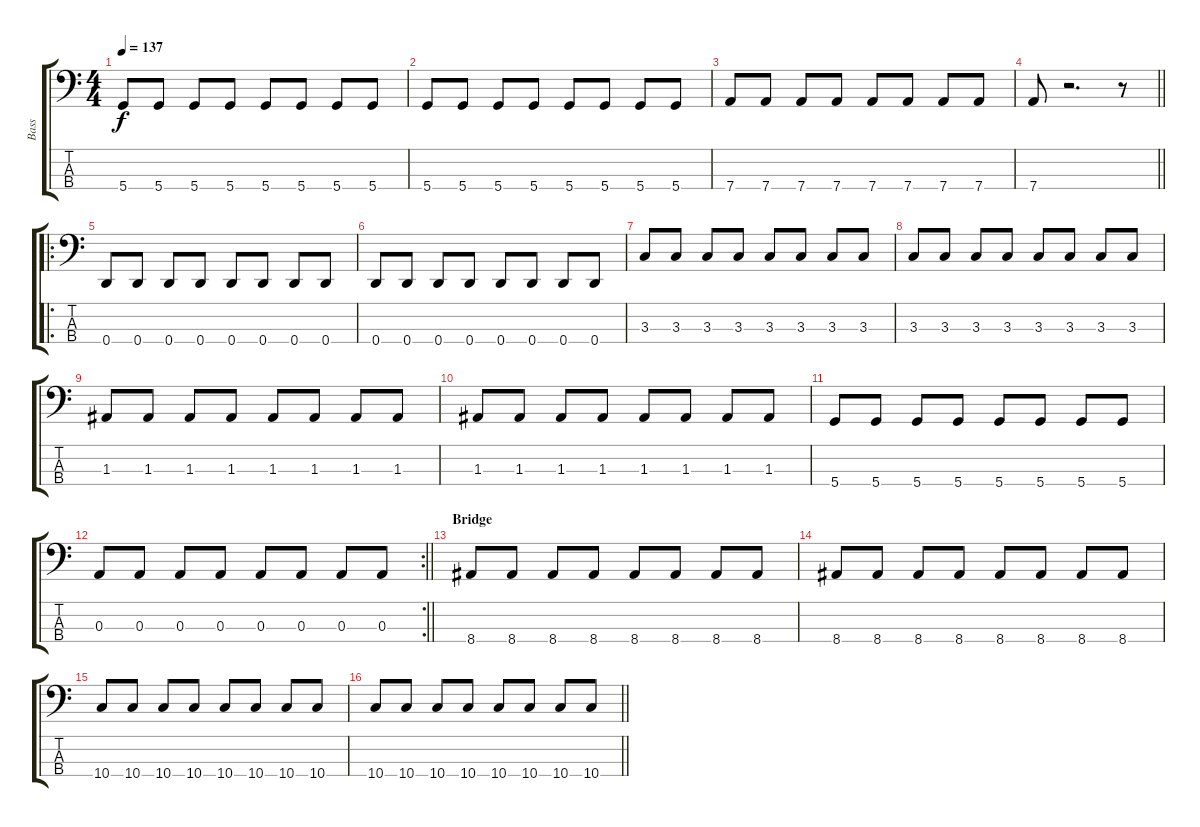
\track ("Bass" "Bass") {instrument electricbassfinger}
\staff {score tabs}
\tuning (G2 D2 A1 D1) {hide}
\ts (4 4)
\tempo 137
\clef f4
\ks c
5.4.8{dy f} 5.4.8 5.4.8 5.4.8 5.4.8 5.4.8 5.4.8 5.4.8 |
5.4.8 5.4.8 5.4.8 5.4.8 5.4.8 5.4.8 5.4.8 5.4.8 |
7.4.8 7.4.8 7.4.8 7.4.8 7.4.8 7.4.8 7.4.8 7.4.8 |
\barLineRight lightlight
7.4.8 r.2{d} r.8 |
\ro
\section ("" "")
0.4.8 0.4.8 0.4.8 0.4.8 0.4.8 0.4.8 0.4.8 0.4.8 |
0.4.8 0.4.8 0.4.8 0.4.8 0.4.8 0.4.8 0.4.8 0.4.8 |
3.3.8 3.3.8 3.3.8 3.3.8 3.3.8 3.3.8 3.3.8 3.3.8 |
3.3.8 3.3.8 3.3.8 3.3.8 3.3.8 3.3.8 3.3.8 3.3.8 |
1.3.8 1.3.8 1.3.8 1.3.8 1.3.8 1.3.8 1.3.8 1.3.8 |
1.3.8 1.3.8 1.3.8 1.3.8 1.3.8 1.3.8 1.3.8 1.3.8 |
5.4.8 5.4.8 5.4.8 5.4.8 5.4.8 5.4.8 5.4.8 5.4.8 |
\rc 2
\barLineRight lightlight
0.3.8 0.3.8 0.3.8 0.3.8 0.3.8 0.3.8 0.3.8 0.3.8 |
\section ("" "Bridge")
8.4.8 8.4.8 8.4.8 8.4.8 8.4.8 8.4.8 8.4.8 8.4.8 |
8.4.8 8.4.8 8.4.8 8.4.8 8.4.8 8.4.8 8.4.8 8.4.8 |
10.4.8 10.4.8 10.4.8 10.4.8 10.4.8 10.4.8 10.4.8 10.4.8 |
\barLineRight lightlight
10.4.8 10.4.8 10.4.8 10.4.8 10.4.8 10.4.8 10.4.8 10.4.8
